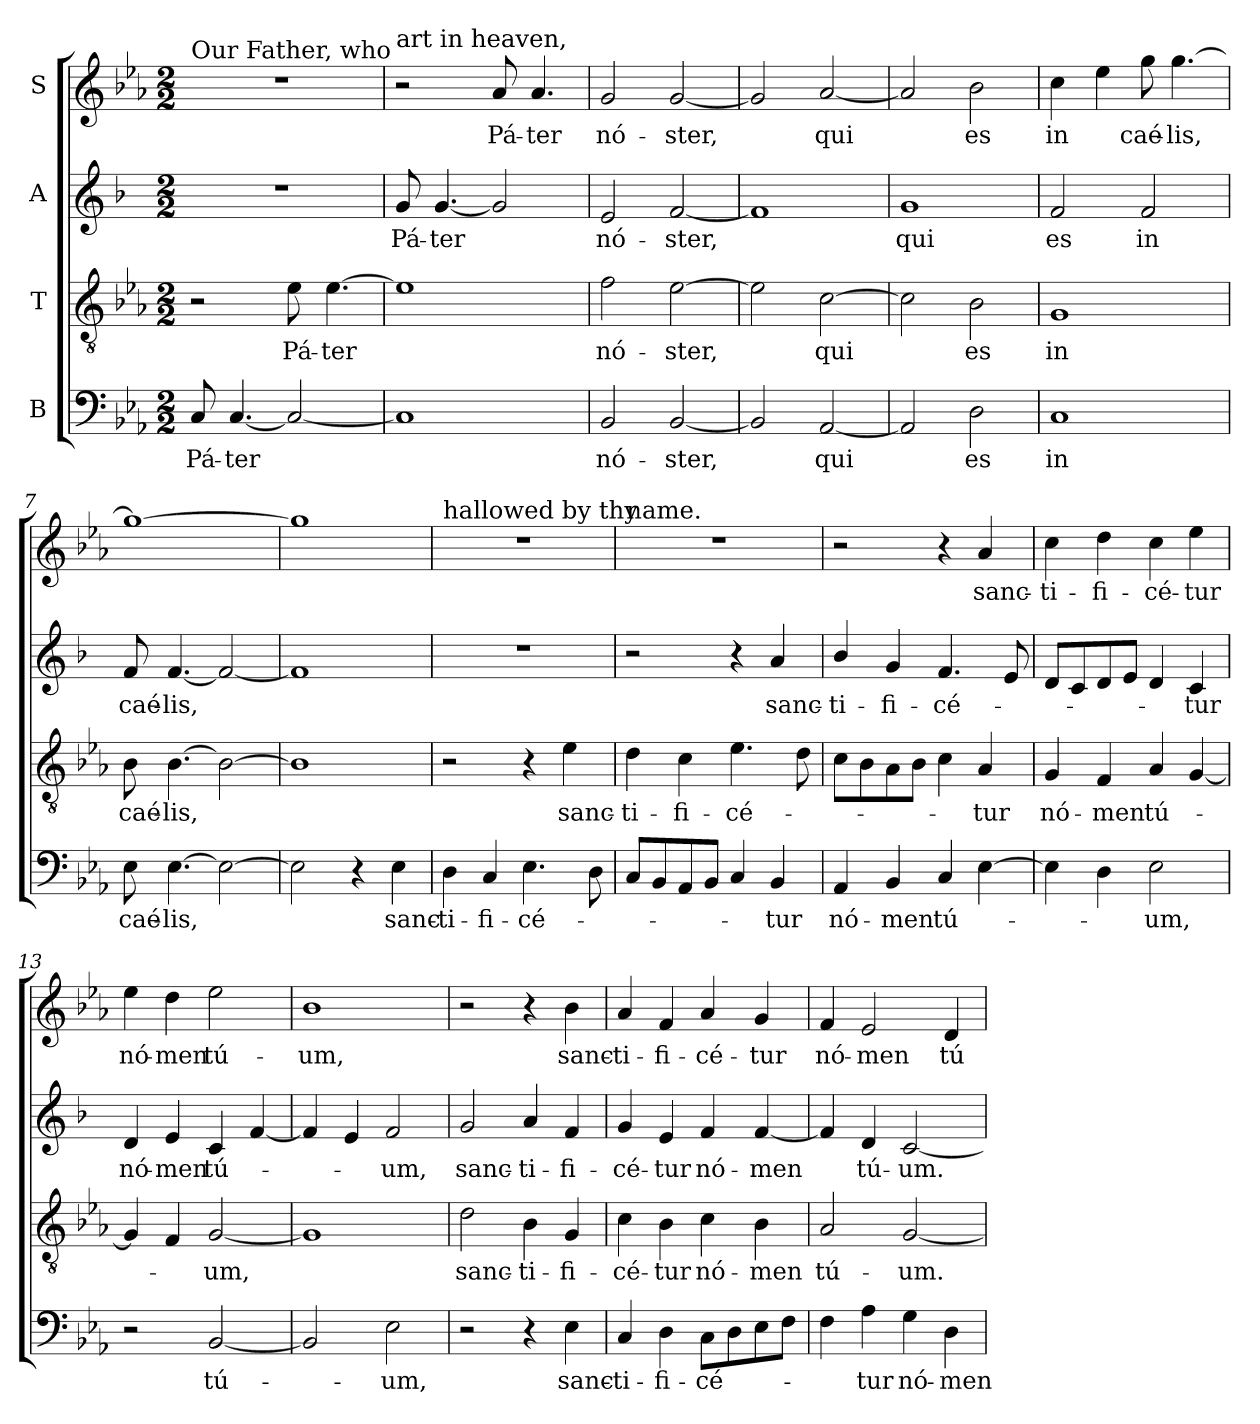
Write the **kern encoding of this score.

**kern	**text	**kern	**text	**kern	**text	**kern	**text
*part4	*part4	*part3	*part3	*part2	*part2	*part1	*part1
*staff4	*staff4	*staff3	*staff3	*staff2	*staff2	*staff1	*staff1
*I"B	*	*I"T	*	*I"A	*	*I"S	*
*clefF4	*	*clefGv2	*	*clefG2	*	*clefG2	*
*	*	*	*	*ITrd1c2	*	*	*
*k[b-e-a-]	*	*k[b-e-a-]	*	*k[b-e-a-]	*	*k[b-e-a-]	*
*E-:	*	*E-:	*	*E-:	*	*E-:	*
*M2/2	*	*M2/2	*	*M2/2	*	*M2/2	*
=1	=1	=1	=1	=1	=1	=1	=1
!	!	!	!	!	!	!LO:TX:a:t=Our Father, who	!
!	!LO:LY:b	!	!	!	!	!	!
8C/	Pá-	2r	.	1r	.	1r	.
!	!LO:LY:b	!	!	!	!	!	!
[4.C/	-ter	.	.	.	.	.	.
!	!	!	!LO:LY:b	!	!	!	!
2C/_	.	8e-\	Pá-	.	.	.	.
!	!	!	!LO:LY:b	!	!	!	!
.	.	[4.e-\	-ter	.	.	.	.
=2	=2	=2	=2	=2	=2	=2	=2
!	!	!	!	!	!	!LO:TX:a:t=art in heaven,	!
!	!	!	!	!	!LO:LY:b	!	!
1C]	.	1e-]	.	8f/	Pá-	2r	.
!	!	!	!	!	!LO:LY:b	!	!
.	.	.	.	[4.f/	-ter	.	.
!	!	!	!	!	!	!	!LO:LY:b
.	.	.	.	2f/]	.	8a-/	Pá-
!	!	!	!	!	!	!	!LO:LY:b
.	.	.	.	.	.	4.a-/	-ter
=3	=3	=3	=3	=3	=3	=3	=3
!	!LO:LY:b	!	!LO:LY:b	!	!LO:LY:b	!	!LO:LY:b
2BB-/	nó-	2f\	nó-	2d/	nó-	2g/	nó-
!	!LO:LY:b	!	!LO:LY:b	!	!LO:LY:b	!	!LO:LY:b
[2BB-/	-ster,	[2e-\	-ster,	[2e-/	-ster,	[2g/	-ster,
=4	=4	=4	=4	=4	=4	=4	=4
2BB-/]	.	2e-\]	.	1e-]	.	2g/]	.
!	!LO:LY:b	!	!LO:LY:b	!	!	!	!LO:LY:b
[2AA-/	qui	[2c\	qui	.	.	[2a-/	qui
=5	=5	=5	=5	=5	=5	=5	=5
!	!	!	!	!	!LO:LY:b	!	!
2AA-/]	.	2c\]	.	1f	qui	2a-/]	.
!	!LO:LY:b	!	!LO:LY:b	!	!	!	!LO:LY:b
2D\	es	2B-\	es	.	.	2b-\	es
!!LO:LB:g=z
=6	=6	=6	=6	=6	=6	=6	=6
!	!LO:LY:b	!	!LO:LY:b	!	!LO:LY:b	!	!LO:LY:b
1C	in	1G	in	2e-/	es	4cc\	in
.	.	.	.	.	.	4ee-\	.
!	!	!	!	!	!LO:LY:b	!	!LO:LY:b
.	.	.	.	2e-/	in	8gg\	caé-
!	!	!	!	!	!	!	!LO:LY:b
.	.	.	.	.	.	[4.gg\	-lis,
=7	=7	=7	=7	=7	=7	=7	=7
!	!LO:LY:b	!	!LO:LY:b	!	!LO:LY:b	!	!
8E-\	caé-	8B-\	caé-	8e-/	caé-	1gg_	.
!	!LO:LY:b	!	!LO:LY:b	!	!LO:LY:b	!	!
[4.E-\	-lis,	[4.B-\	-lis,	[4.e-/	-lis,	.	.
2E-\_	.	2B-\_	.	2e-/_	.	.	.
=8	=8	=8	=8	=8	=8	=8	=8
2E-\]	.	1B-]	.	1e-]	.	1gg]	.
4r	.	.	.	.	.	.	.
!	!LO:LY:b	!	!	!	!	!	!
4E-\	sanc-	.	.	.	.	.	.
=9	=9	=9	=9	=9	=9	=9	=9
!	!	!	!	!	!	!LO:TX:a:t=hallowed by thy	!
!	!LO:LY:b	!	!	!	!	!	!
4D\	-ti-	2r	.	1r	.	1r	.
!	!LO:LY:b	!	!	!	!	!	!
4C/	-fi-	.	.	.	.	.	.
!	!LO:LY:b	!	!	!	!	!	!
4.E-\	-cé-	4r	.	.	.	.	.
!	!	!	!LO:LY:b	!	!	!	!
.	.	4e-\	sanc-	.	.	.	.
8D\	.	.	.	.	.	.	.
=10	=10	=10	=10	=10	=10	=10	=10
!	!	!	!	!	!	!LO:TX:a:t=name.	!
!	!	!	!LO:LY:b	!	!	!	!
8C/L	.	4d\	-ti-	2r	.	1r	.
8BB-/	.	.	.	.	.	.	.
!	!	!	!LO:LY:b	!	!	!	!
8AA-/	.	4c\	-fi-	.	.	.	.
8BB-/J	.	.	.	.	.	.	.
!	!	!	!LO:LY:b	!	!	!	!
4C/	.	4.e-\	-cé-	4r	.	.	.
!	!LO:LY:b	!	!	!	!LO:LY:b	!	!
4BB-/	-tur	.	.	4g/	sanc-	.	.
.	.	8d\	.	.	.	.	.
!!LO:PB:g=z
=11	=11	=11	=11	=11	=11	=11	=11
!	!LO:LY:b	!	!	!	!LO:LY:b	!	!
4AA-/	nó-	8c\L	.	4a-/	-ti-	2r	.
.	.	8B-\	.	.	.	.	.
!	!LO:LY:b	!	!	!	!LO:LY:b	!	!
4BB-/	-men	8A-\	.	4f/	-fi-	.	.
.	.	8B-\J	.	.	.	.	.
!	!LO:LY:b	!	!	!	!LO:LY:b	!	!
4C/	tú-	4c\	.	4.e-/	-cé-	4r	.
!	!	!	!LO:LY:b	!	!	!	!LO:LY:b
[4E-\	.	4A-/	-tur	.	.	4a-/	sanc-
.	.	.	.	8d/	.	.	.
=12	=12	=12	=12	=12	=12	=12	=12
!	!	!	!LO:LY:b	!	!	!	!LO:LY:b
4E-\]	.	4G/	nó-	8c/L	.	4cc\	-ti-
.	.	.	.	8B-/	.	.	.
!	!	!	!LO:LY:b	!	!	!	!LO:LY:b
4D\	.	4F/	-men	8c/	.	4dd\	-fi-
.	.	.	.	8d/J	.	.	.
!	!LO:LY:b	!	!LO:LY:b	!	!	!	!LO:LY:b
2E-\	-um,	4A-/	tú-	4c/	.	4cc\	-cé-
!	!	!	!	!	!LO:LY:b	!	!LO:LY:b
.	.	[4G/	.	4B-/	-tur	4ee-\	-tur
=13	=13	=13	=13	=13	=13	=13	=13
!	!	!	!	!	!LO:LY:b	!	!LO:LY:b
2r	.	4G/]	.	4c/	nó-	4ee-\	nó-
!	!	!	!	!	!LO:LY:b	!	!LO:LY:b
.	.	4F/	.	4d/	-men	4dd\	-men
!	!LO:LY:b	!	!LO:LY:b	!	!LO:LY:b	!	!LO:LY:b
[2BB-/	tú-	[2G/	-um,	4B-/	tú-	2ee-\	tú-
.	.	.	.	[4e-/	.	.	.
=14	=14	=14	=14	=14	=14	=14	=14
!	!	!	!	!	!	!	!LO:LY:b
2BB-/]	.	1G]	.	4e-/]	.	1b-	-um,
.	.	.	.	4d/	.	.	.
!	!LO:LY:b	!	!	!	!LO:LY:b	!	!
2E-\	-um,	.	.	2e-/	-um,	.	.
=15	=15	=15	=15	=15	=15	=15	=15
!	!	!	!LO:LY:b	!	!LO:LY:b	!	!
2r	.	2d\	sanc-	2f/	sanc-	2r	.
!	!	!	!LO:LY:b	!	!LO:LY:b	!	!
4r	.	4B-\	-ti-	4g/	-ti-	4r	.
!	!LO:LY:b	!	!LO:LY:b	!	!LO:LY:b	!	!LO:LY:b
4E-\	sanc-	4G/	-fi-	4e-/	-fi-	4b-\	sanc-
=16	=16	=16	=16	=16	=16	=16	=16
!	!LO:LY:b	!	!LO:LY:b	!	!LO:LY:b	!	!LO:LY:b
4C/	-ti-	4c\	-cé-	4f/	-cé-	4a-/	-ti-
!	!LO:LY:b	!	!LO:LY:b	!	!LO:LY:b	!	!LO:LY:b
4D\	-fi-	4B-\	-tur	4d/	-tur	4f/	-fi-
!	!LO:LY:b	!	!LO:LY:b	!	!LO:LY:b	!	!LO:LY:b
8C\L	-cé-	4c\	nó-	4e-/	nó-	4a-/	-cé-
8D\	.	.	.	.	.	.	.
!	!	!	!LO:LY:b	!	!LO:LY:b	!	!LO:LY:b
8E-\	.	4B-\	-men	[4e-/	-men	4g/	-tur
8F\J	.	.	.	.	.	.	.
!!LO:LB:g=z
=17	=17	=17	=17	=17	=17	=17	=17
!	!	!	!LO:LY:b	!	!	!	!LO:LY:b
4F\	.	2A-/	tú-	4e-/]	.	4f/	nó-
!	!LO:LY:b	!	!	!	!LO:LY:b	!	!LO:LY:b
4A-\	-tur	.	.	4c/	tú-	2e-/	-men
!	!LO:LY:b	!	!LO:LY:b	!	!LO:LY:b	!	!
4G\	nó-	[2G/	-um.	[2B-/	-um.	.	.
!	!LO:LY:b	!	!	!	!	!	!LO:LY:b
4D\	-men	.	.	.	.	4d/	tú-
=	=	=	=	=	=	=	=
*-	*-	*-	*-	*-	*-	*-	*-
